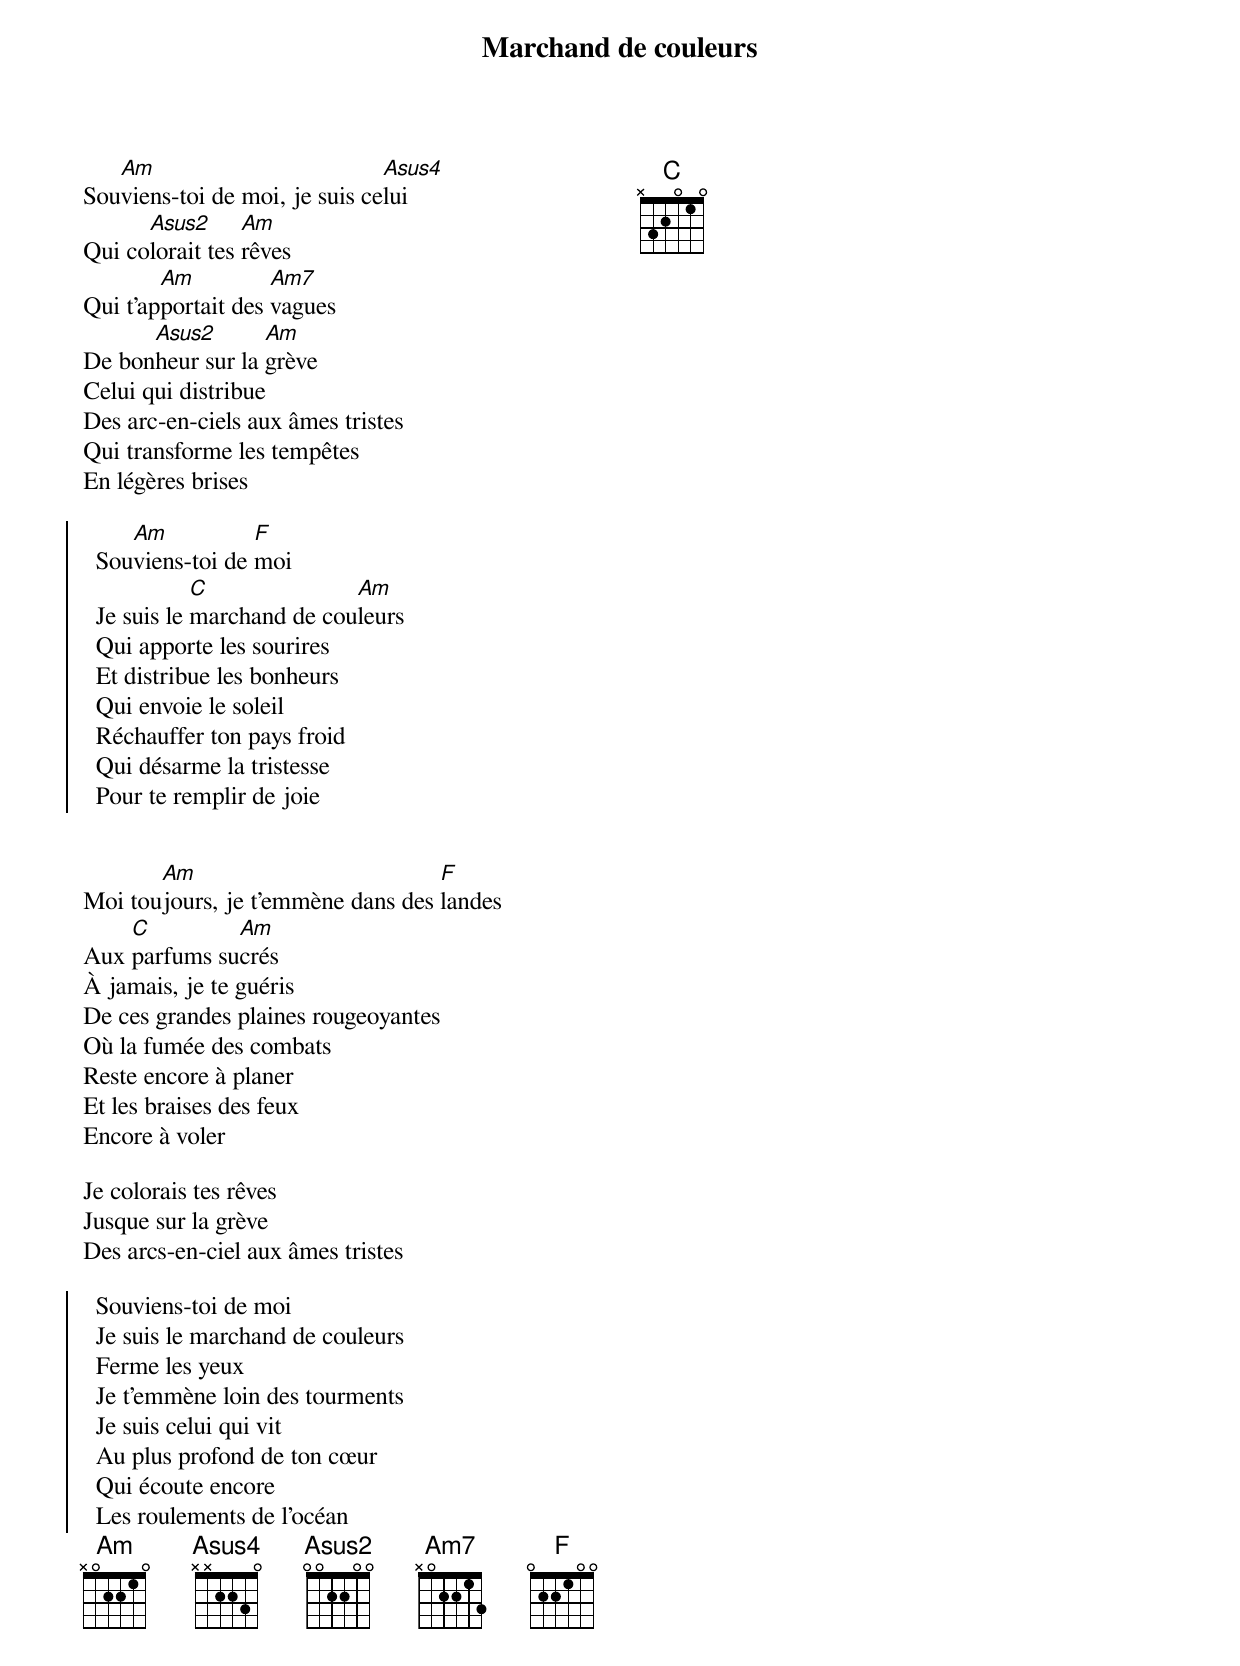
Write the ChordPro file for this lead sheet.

{title: Marchand de couleurs}
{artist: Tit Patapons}
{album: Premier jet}
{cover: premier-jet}
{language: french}
{columns: 2}
{define: Am frets X 0 2 2 1 0}
{define: Asus4 frets X 0 2 2 3 0 special}
{define: Asus2 frets X 0 2 2 0 0 special}
{define: Am7 frets X 0 2 2 1 3 special}
{define: F base-fret 1 frets 0 2 2 1 0 0}
{define: C frets X 3 2 0 1 0}

Sou[Am]viens-toi de moi, je suis ce[Asus4]lui
Qui co[Asus2]lorait tes [Am]rêves
Qui t'ap[Am]portait des [Am7]vagues
De bon[Asus2]heur sur la [Am]grève
Celui qui distribue
Des arc-en-ciels aux âmes tristes
Qui transforme les tempêtes
En légères brises

{start_of_chorus}
  Sou[Am]viens-toi de [F]moi
  Je suis le [C]marchand de cou[Am]leurs
  Qui apporte les sourires
  Et distribue les bonheurs
  Qui envoie le soleil
  Réchauffer ton pays froid
  Qui désarme la tristesse
  Pour te remplir de joie
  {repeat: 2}
{end_of_chorus}

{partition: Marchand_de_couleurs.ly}

Moi tou[Am]jours, je t'emmène dans des [F]landes
Aux [C]parfums su[Am]crés
À jamais, je te guéris
De ces grandes plaines rougeoyantes
Où la fumée des combats
Reste encore à planer
Et les braises des feux
Encore à voler

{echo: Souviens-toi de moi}
Je colorais tes rêves
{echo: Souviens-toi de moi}
Jusque sur la grève
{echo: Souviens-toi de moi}
Des arcs-en-ciel aux âmes tristes
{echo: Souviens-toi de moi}

{start_of_chorus}
  Souviens-toi de moi
  Je suis le marchand de couleurs
  Ferme les yeux
  Je t'emmène loin des tourments
  Je suis celui qui vit
  Au plus profond de ton cœur
  Qui écoute encore
  Les roulements de l'océan
{end_of_chorus}
